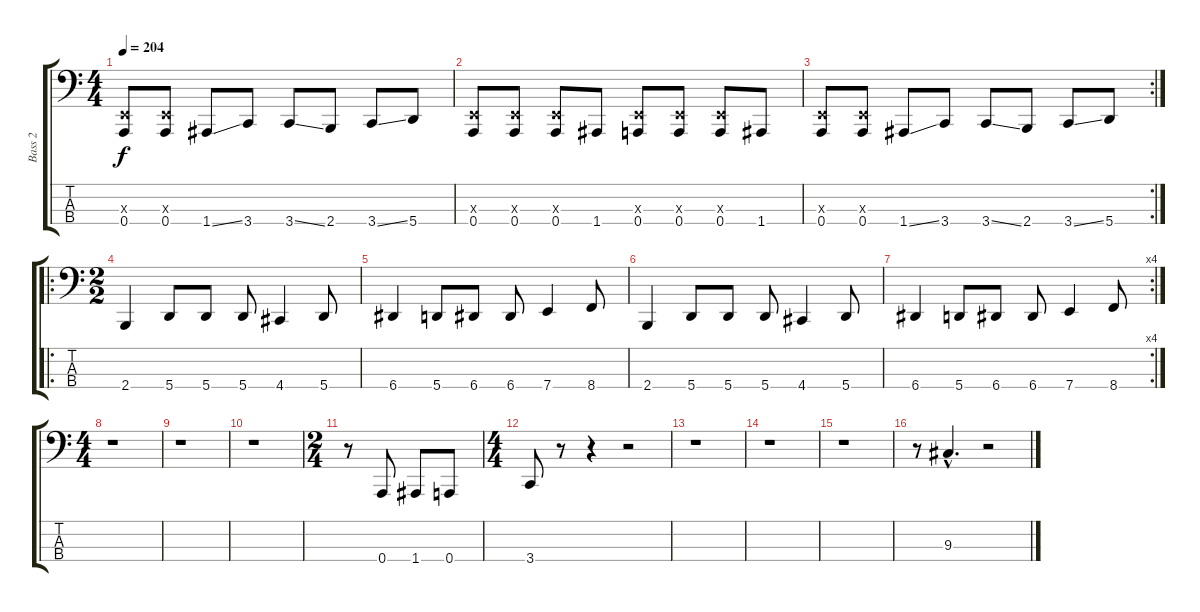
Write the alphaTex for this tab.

\track ("Bass 2" "Bass 2") {instrument electricbasspick}
\staff {score tabs}
\tuning (D2 A1 E1 A0) {hide}
\ts (4 4)
\tempo 204
\clef f4
\ks c
(0.3{x} 0.4).8{dy f} (0.3{x} 0.4).8 1.4{ss}.8 3.4.8 3.4{ss}.8 2.4.8 3.4{ss}.8 5.4.8 |
(0.3{x} 0.4).8 (0.3{x} 0.4).8 (0.3{x} 0.4).8 1.4.8 (0.3{x} 0.4).8 (0.3{x} 0.4).8 (0.3{x} 0.4).8 1.4.8 |
\rc 2
(0.3{x} 0.4).8 (0.3{x} 0.4).8 1.4{ss}.8 3.4.8 3.4{ss}.8 2.4.8 3.4{ss}.8 5.4.8 |
\ro
\ts (2 2)
2.4.4 5.4.8 5.4.8 5.4.8 4.4.4 5.4.8 |
6.4.4 5.4.8 6.4.8 6.4.8 7.4.4 8.4.8 |
2.4.4 5.4.8 5.4.8 5.4.8 4.4.4 5.4.8 |
\rc 4
6.4.4 5.4.8 6.4.8 6.4.8 7.4.4 8.4.8 |
\ts (4 4)
r.1 |
r.1 |
r.1 |
\ts (2 4)
r.8 0.4.8 1.4.8 0.4.8 |
\ts (4 4)
3.4.8 r.8 r.4 r.2 |
r.1 |
r.1 |
r.1 |
r.8 9.3{hac}.4{d} r.2
